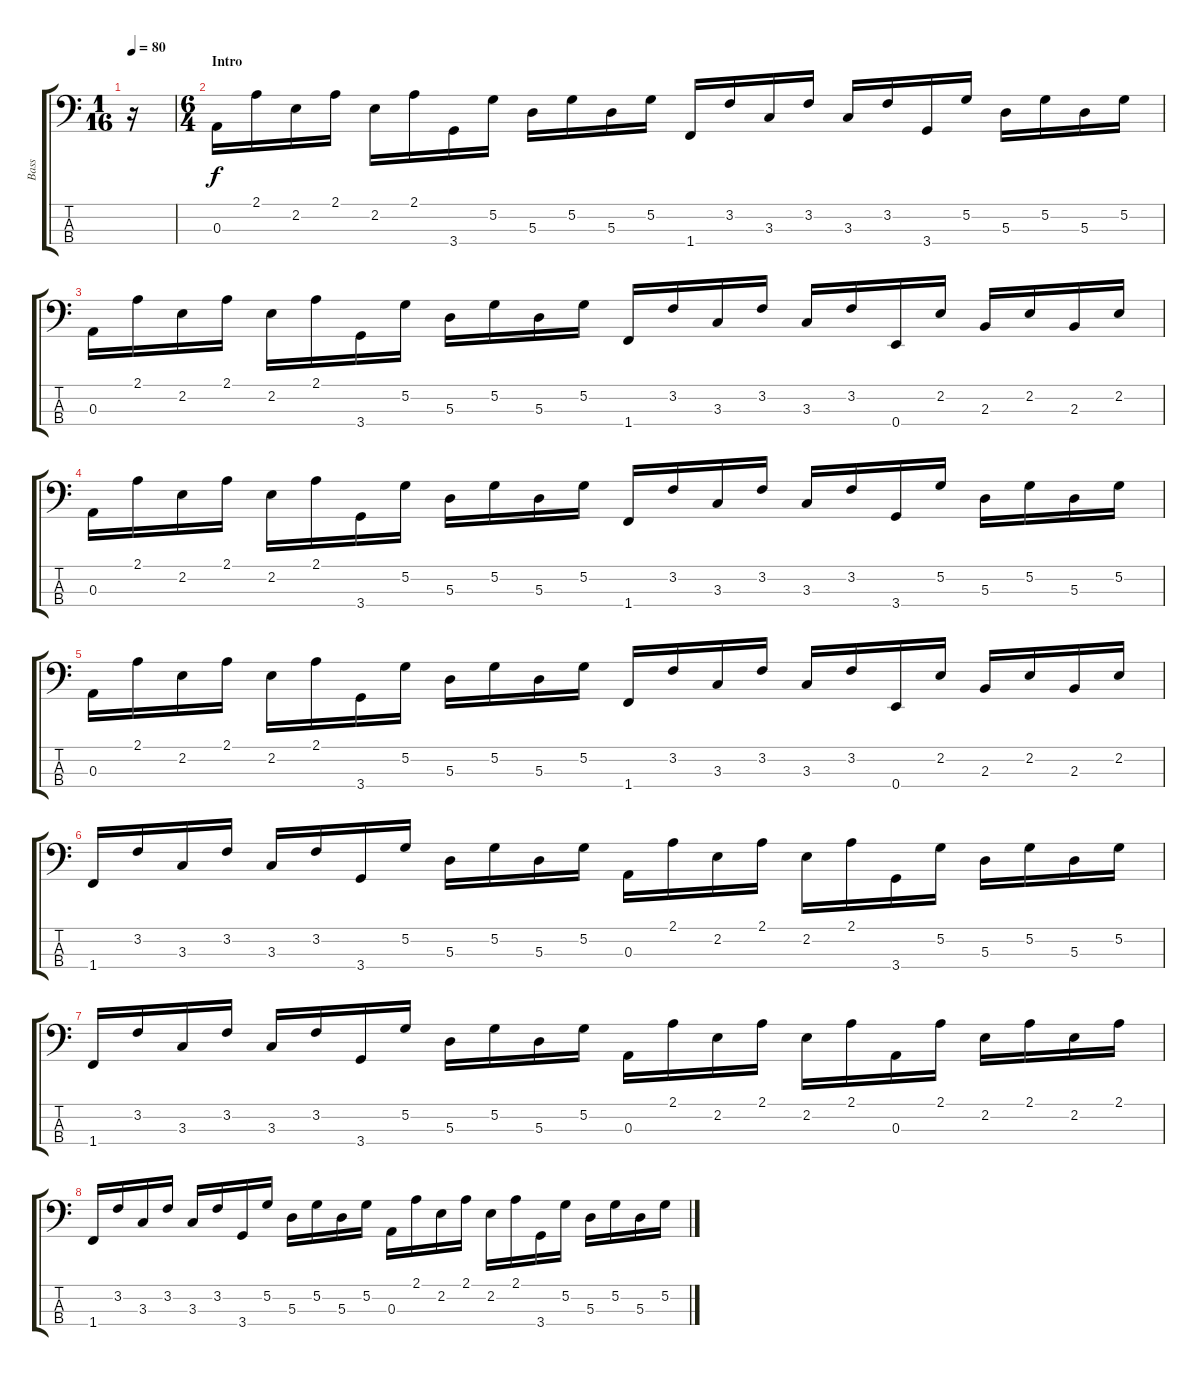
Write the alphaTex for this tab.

\track ("Bass" "Bass") {instrument electricbassfinger}
\staff {score tabs}
\tuning (G2 D2 A1 E1) {hide}
\ts (1 16)
\tempo 80
\clef f4
\ks c
r.16{dy f instrument electricbassfinger} |
\ts (6 4)
\section ("" "Intro")
0.3.16 2.1.16 2.2.16 2.1.16 2.2.16 2.1.16 3.4.16 5.2.16 5.3.16 5.2.16 5.3.16 5.2.16 1.4.16 3.2.16 3.3.16 3.2.16 3.3.16 3.2.16 3.4.16 5.2.16 5.3.16 5.2.16 5.3.16 5.2.16 |
0.3.16 2.1.16 2.2.16 2.1.16 2.2.16 2.1.16 3.4.16 5.2.16 5.3.16 5.2.16 5.3.16 5.2.16 1.4.16 3.2.16 3.3.16 3.2.16 3.3.16 3.2.16 0.4.16 2.2.16 2.3.16 2.2.16 2.3.16 2.2.16 |
0.3.16 2.1.16 2.2.16 2.1.16 2.2.16 2.1.16 3.4.16 5.2.16 5.3.16 5.2.16 5.3.16 5.2.16 1.4.16 3.2.16 3.3.16 3.2.16 3.3.16 3.2.16 3.4.16 5.2.16 5.3.16 5.2.16 5.3.16 5.2.16 |
0.3.16 2.1.16 2.2.16 2.1.16 2.2.16 2.1.16 3.4.16 5.2.16 5.3.16 5.2.16 5.3.16 5.2.16 1.4.16 3.2.16 3.3.16 3.2.16 3.3.16 3.2.16 0.4.16 2.2.16 2.3.16 2.2.16 2.3.16 2.2.16 |
1.4.16 3.2.16 3.3.16 3.2.16 3.3.16 3.2.16 3.4.16 5.2.16 5.3.16 5.2.16 5.3.16 5.2.16 0.3.16 2.1.16 2.2.16 2.1.16 2.2.16 2.1.16 3.4.16 5.2.16 5.3.16 5.2.16 5.3.16 5.2.16 |
1.4.16 3.2.16 3.3.16 3.2.16 3.3.16 3.2.16 3.4.16 5.2.16 5.3.16 5.2.16 5.3.16 5.2.16 0.3.16 2.1.16 2.2.16 2.1.16 2.2.16 2.1.16 0.3.16 2.1.16 2.2.16 2.1.16 2.2.16 2.1.16 |
1.4.16 3.2.16 3.3.16 3.2.16 3.3.16 3.2.16 3.4.16 5.2.16 5.3.16 5.2.16 5.3.16 5.2.16 0.3.16 2.1.16 2.2.16 2.1.16 2.2.16 2.1.16 3.4.16 5.2.16 5.3.16 5.2.16 5.3.16 5.2.16
